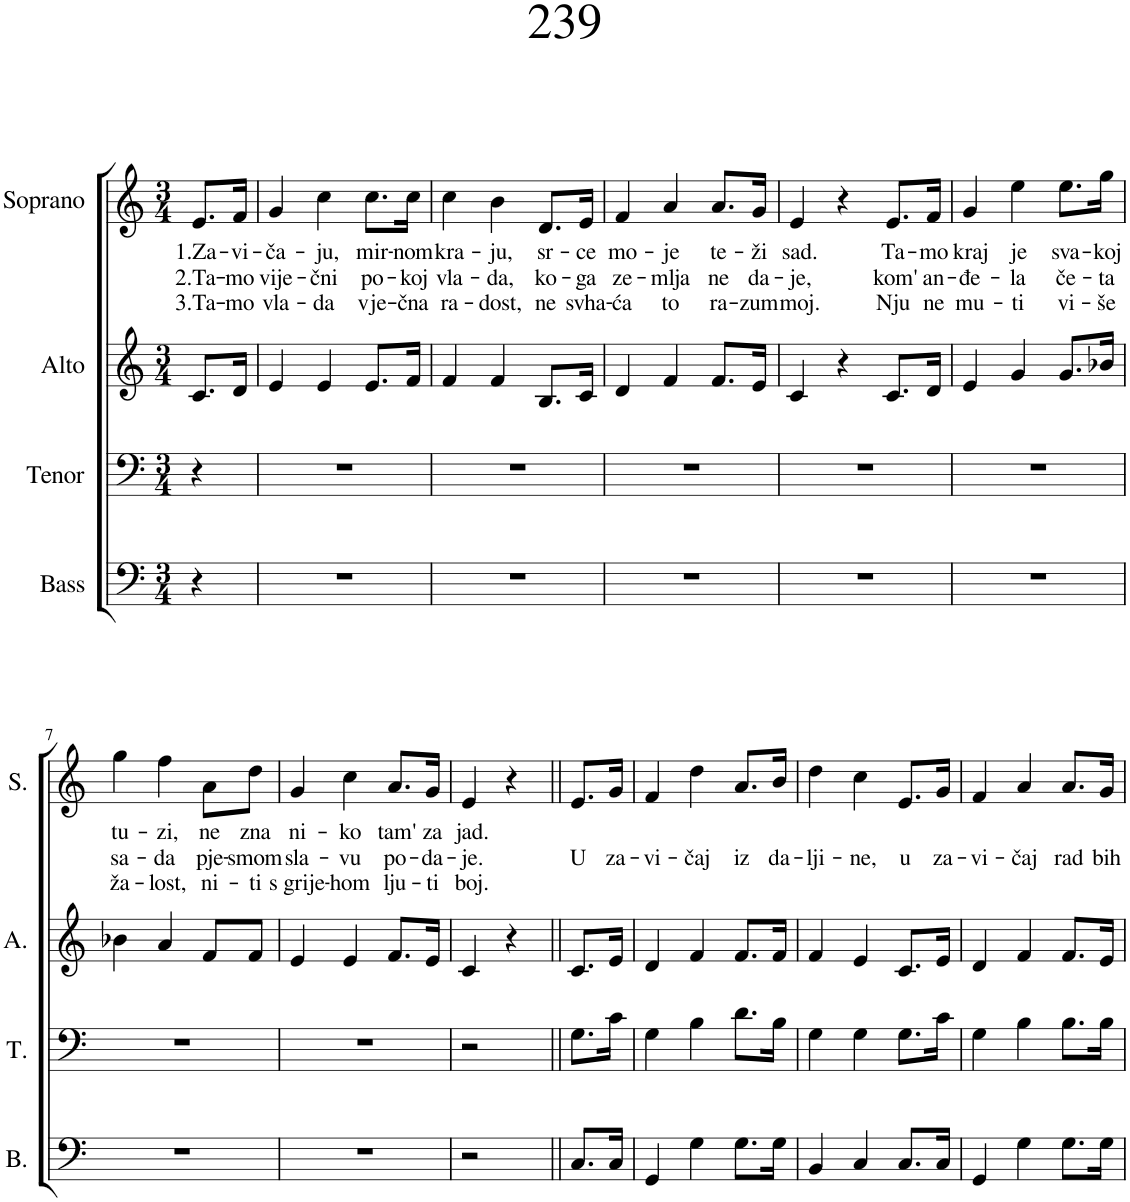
**kern	**kern	**kern	**kern	**text	**text	**text
*part4	*part3	*part2	*part1	*part1	*part1	*part1
*staff4	*staff3	*staff2	*staff1	*staff1	*staff1	*staff1
*I"Bass	*I"Tenor	*I"Alto	*I"Soprano	*	*	*
*I'B.	*I'T.	*I'A.	*I'S.	*	*	*
*clefF4	*clefF4	*clefG2	*clefG2	*	*	*
*k[]	*k[]	*k[]	*k[]	*	*	*
*M3/4	*M3/4	*M3/4	*M3/4	*	*	*
=1	=1	=1	=1	=1	=1	=1
!	!	!	!	!LO:LY:b	!LO:LY:b	!LO:LY:b
4r	4r	8.c/L	8.e/L	1.Za-	2.Ta-	3.Ta-
!	!	!	!	!LO:LY:b	!LO:LY:b	!LO:LY:b
.	.	16d/Jk	16f/Jk	-vi-	-mo	-mo
=2	=2	=2	=2	=2	=2	=2
!	!	!	!	!LO:LY:b	!LO:LY:b	!LO:LY:b
2.r	2.r	4e/	4g/	-ča-	vije-	vla-
!	!	!	!	!LO:LY:b	!LO:LY:b	!LO:LY:b
.	.	4e/	4cc\	-ju,	-čni	-da
!	!	!	!	!LO:LY:b	!LO:LY:b	!LO:LY:b
.	.	8.e/L	8.cc\L	mir-	po-	vje-
!	!	!	!	!LO:LY:b	!LO:LY:b	!LO:LY:b
.	.	16f/Jk	16cc\Jk	-nom	-koj	-čna
=3	=3	=3	=3	=3	=3	=3
!	!	!	!	!LO:LY:b	!LO:LY:b	!LO:LY:b
2.r	2.r	4f/	4cc\	kra-	vla-	ra-
!	!	!	!	!LO:LY:b	!LO:LY:b	!LO:LY:b
.	.	4f/	4b\	-ju,	-da,	-dost,
!	!	!	!	!LO:LY:b	!LO:LY:b	!LO:LY:b
.	.	8.B/L	8.d/L	sr-	ko-	ne
!	!	!	!	!LO:LY:b	!LO:LY:b	!LO:LY:b
.	.	16c/Jk	16e/Jk	-ce	-ga	svha-
=4	=4	=4	=4	=4	=4	=4
!	!	!	!	!LO:LY:b	!LO:LY:b	!LO:LY:b
2.r	2.r	4d/	4f/	mo-	ze-	-ća
!	!	!	!	!LO:LY:b	!LO:LY:b	!LO:LY:b
.	.	4f/	4a/	-je	-mlja	to
!	!	!	!	!LO:LY:b	!LO:LY:b	!LO:LY:b
.	.	8.f/L	8.a/L	te-	ne	ra-
!	!	!	!	!LO:LY:b	!LO:LY:b	!LO:LY:b
.	.	16e/Jk	16g/Jk	-ži	da-	-zum
=5	=5	=5	=5	=5	=5	=5
!	!	!	!	!LO:LY:b	!LO:LY:b	!LO:LY:b
2.r	2.r	4c/	4e/	sad.	-je,	moj.
.	.	4r	4r	.	.	.
!	!	!	!	!LO:LY:b	!LO:LY:b	!LO:LY:b
.	.	8.c/L	8.e/L	Ta-	kom'	Nju
!	!	!	!	!LO:LY:b	!LO:LY:b	!LO:LY:b
.	.	16d/Jk	16f/Jk	-mo	an-	ne
=6	=6	=6	=6	=6	=6	=6
!	!	!	!	!LO:LY:b	!LO:LY:b	!LO:LY:b
2.r	2.r	4e/	4g/	kraj	-đe-	mu-
!	!	!	!	!LO:LY:b	!LO:LY:b	!LO:LY:b
.	.	4g/	4ee\	je	-la	-ti
!	!	!	!	!LO:LY:b	!LO:LY:b	!LO:LY:b
.	.	8.g/L	8.ee\L	sva-	če-	vi-
!	!	!	!	!LO:LY:b	!LO:LY:b	!LO:LY:b
.	.	16b-X/Jk	16gg\Jk	-koj	-ta	-še
!!LO:LB:g=z
=7	=7	=7	=7	=7	=7	=7
!	!	!	!	!LO:LY:b	!LO:LY:b	!LO:LY:b
2.r	2.r	4b-X\	4gg\	tu-	sa-	ža-
!	!	!	!	!LO:LY:b	!LO:LY:b	!LO:LY:b
.	.	4a/	4ff\	-zi,	-da	-lost,
!	!	!	!	!LO:LY:b	!LO:LY:b	!LO:LY:b
.	.	8f/L	8a\L	ne	pje-	ni-
!	!	!	!	!LO:LY:b	!LO:LY:b	!LO:LY:b
.	.	8f/J	8dd\J	zna	-smom	-ti
=8	=8	=8	=8	=8	=8	=8
!	!	!	!	!LO:LY:b	!LO:LY:b	!LO:LY:b
2.r	2.r	4e/	4g/	ni-	sla-	s grije-
!	!	!	!	!LO:LY:b	!LO:LY:b	!LO:LY:b
.	.	4e/	4cc\	-ko	-vu	-hom
!	!	!	!	!LO:LY:b	!LO:LY:b	!LO:LY:b
.	.	8.f/L	8.a/L	tam'	po-	lju-
!	!	!	!	!LO:LY:b	!LO:LY:b	!LO:LY:b
.	.	16e/Jk	16g/Jk	za	-da-	-ti
=9	=9	=9	=9	=9	=9	=9
!	!	!	!	!LO:LY:b	!LO:LY:b	!LO:LY:b
2r	2r	4c/	4e/	jad.	-je.	boj.
.	.	4r	4r	.	.	.
=10||	=10||	=10||	=10||	=10||	=10||	=10||
!	!	!	!	!	!LO:LY:b	!
8.C/L	8.G\L	8.c/L	8.e/L	.	U	.
!	!	!	!	!	!LO:LY:b	!
16C/Jk	16c\Jk	16e/Jk	16g/Jk	.	za-	.
=11	=11	=11	=11	=11	=11	=11
!	!	!	!	!	!LO:LY:b	!
4GG/	4G\	4d/	4f/	.	-vi-	.
!	!	!	!	!	!LO:LY:b	!
4G\	4B\	4f/	4dd\	.	-čaj	.
!	!	!	!	!	!LO:LY:b	!
8.G\L	8.d\L	8.f/L	8.a/L	.	iz	.
!	!	!	!	!	!LO:LY:b	!
16G\Jk	16B\Jk	16f/Jk	16b/Jk	.	da-	.
=12	=12	=12	=12	=12	=12	=12
!	!	!	!	!	!LO:LY:b	!
4BB/	4G\	4f/	4dd\	.	-lji-	.
!	!	!	!	!	!LO:LY:b	!
4C/	4G\	4e/	4cc\	.	-ne,	.
!	!	!	!	!	!LO:LY:b	!
8.C/L	8.G\L	8.c/L	8.e/L	.	u	.
!	!	!	!	!	!LO:LY:b	!
16C/Jk	16c\Jk	16e/Jk	16g/Jk	.	za-	.
=13	=13	=13	=13	=13	=13	=13
!	!	!	!	!	!LO:LY:b	!
4GG/	4G\	4d/	4f/	.	-vi-	.
!	!	!	!	!	!LO:LY:b	!
4G\	4B\	4f/	4a/	.	-čaj	.
!	!	!	!	!	!LO:LY:b	!
8.G\L	8.B\L	8.f/L	8.a/L	.	rad	.
!	!	!	!	!	!LO:LY:b	!
16G\Jk	16B\Jk	16e/Jk	16g/Jk	.	bih	.
=	=	=	=	=	=	=
*-	*-	*-	*-	*-	*-	*-
